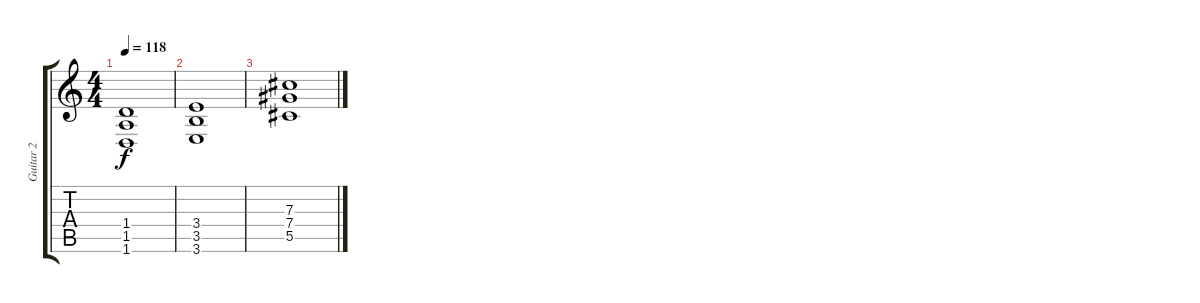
\track ("Guitar 2" "Guitar 2") {instrument distortionguitar}
\staff {score tabs}
\tuning (Eb4 Bb3 Gb3 Db3 Ab2 Db2) {hide}
\ts (4 4)
\tempo 118
\clef g2
\ks c
(1.4 1.5 1.6).1{dy f} |
(3.4 3.5 3.6).1 |
(7.3 7.4 5.5).1
